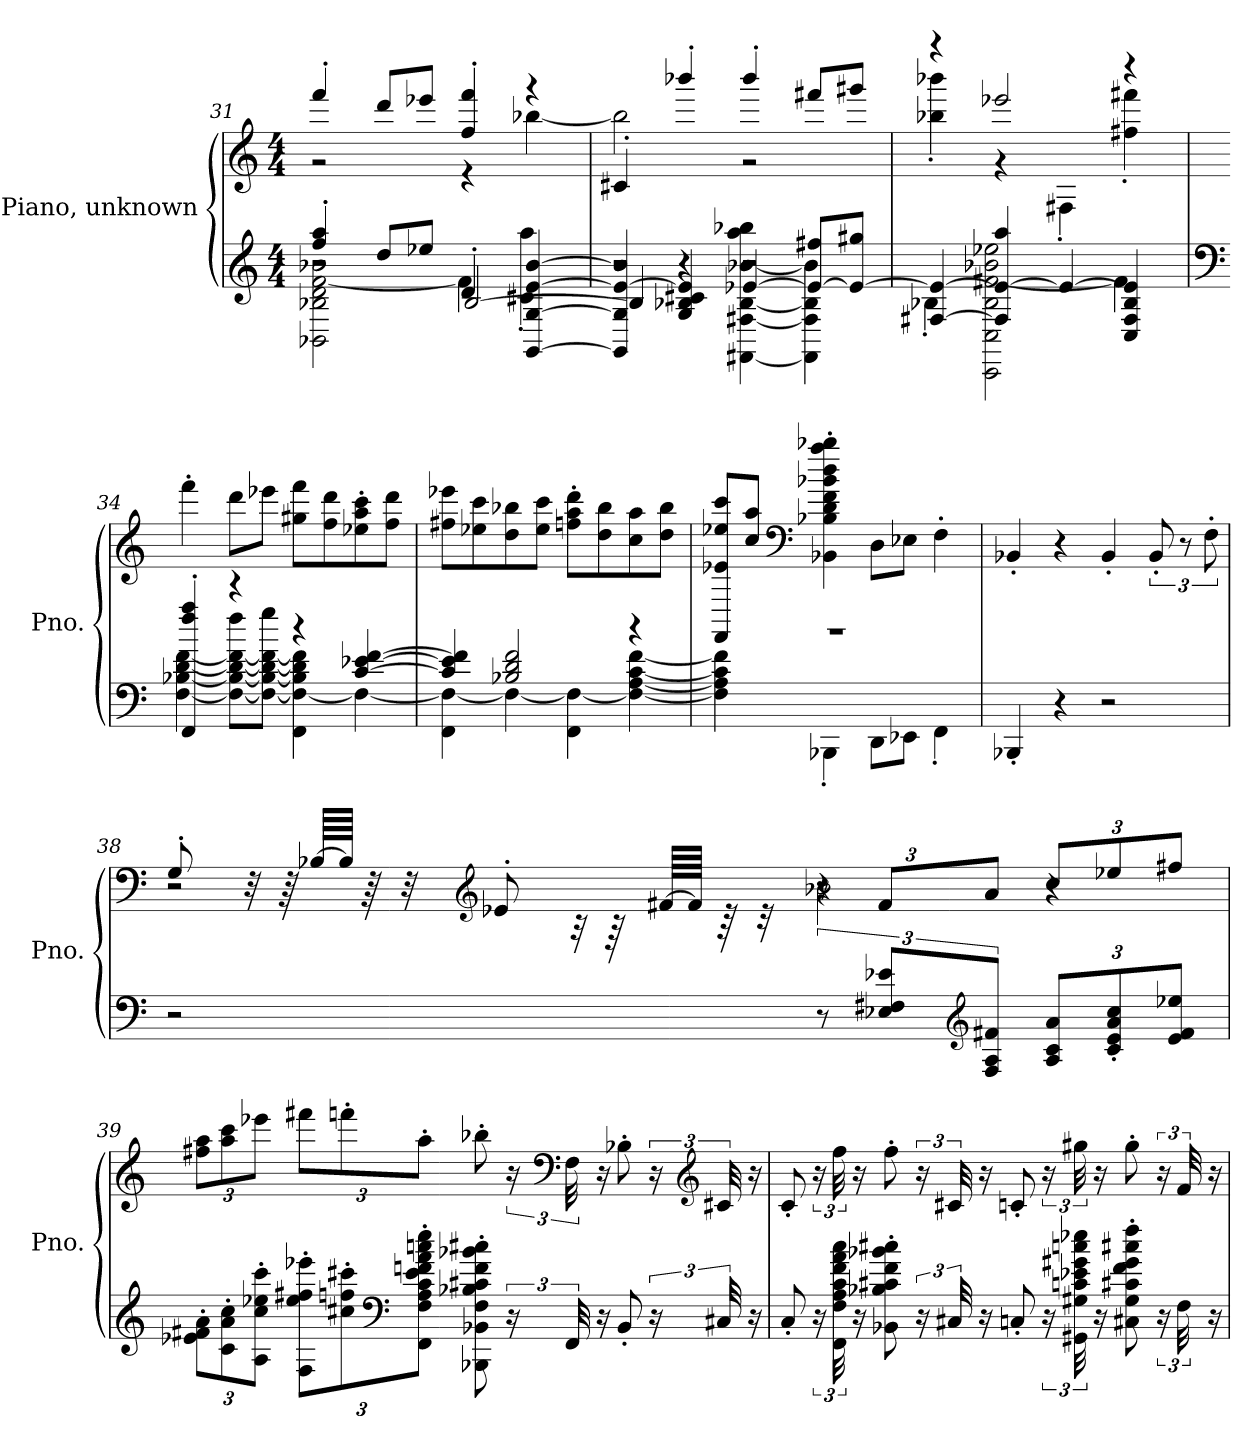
**kern	**kern
*part1	*part1
*staff2	*staff1
*I"Piano, unknown	*
*I'Pno.	*
*clefG2	*clefG2
*k[]	*k[]
*M4/4	*M4/4
=31	=31
*^	*^
*	*^	*	*
4ff/' 4aa/'	2BB-X\ 2B-X\ 2d\ [2f\ 2b-X\	2r	4fff'/	2r
8dd/L	.	.	8ddd/L	.
8ee-X/J	.	.	8eee-X/J	.
4d'/	4f\]	[2B-/	4ff/' 4fff/'	4r
[4GG/ [4G/ [4e/ [4b-/	4c#X\' 4aa\'	.	4r	[4bb-X\
!!LO:LB:g=z	!!
=32	=32	=32	=32	=32
4GG/] 4G/] 4e/_ 4b-/]	2r	4B-/]	4c#X'/	2bb-\]
4G/ 4B-X/ 4c#X/ 4e/]	.	4r	4bbb-X'/	.
[4e-X/	[4FF#X\ [4F#X\ [4B-\ [4b-X\ 4aa\ 4bb-X\	2r	4bbb-'/	2r
8e-/_ 8ff#X/L	4FF#\] 4F#\] 4B-\] 4b-\]	.	8fff#X/L	.
8e-/_ 8gg#X/J	.	.	8ggg#X/J	.
*	*v	*v	*	*
=33	=33	=33	=33
[4F#X/ 4e-/_	4B-X'\	4r	4bb-X\' 4bbb-X\'
4F#/] 4e-/_ 4aa/	2CC\ 2C\ 2B-\ [2f#X\ 2b-X\ 2ee-X\	2eee-X/	4r
4e-/_	.	.	4F#X'\
4C/ 4F#/ 4B-/ 4e-/]	4f#\]	4r	4ff#X\' 4fff#X\'
*	*	*v	*v
=34	=34	=34
*clefF4	*	*
4FF/' 4ff/' 4aa/'	[4F\ [4B-X\ [4d\ [4f\	4fff'\
4r	8F\_ 8B-\_ 8d\_ 8f\_ 8ff\L	8ddd\L
.	8F\_ 8B-\_ 8d\_ 8f\_ 8gg\J	8eee-X\J
4r	4FF\ 4F\_ 4B-\] 4d\] 4f\]	8gg#X\ 8fff\L
.	.	8ff\ 8ddd\
[4c/ [4e-X/ [4f/	4F\_	8ee-X\' 8aa\' 8ccc\'
.	.	8ff\ 8ddd\J
!!LO:LB:g=z
=35	=35	=35
4c/] 4e-/] 4f/]	4FF\ 4F\_	8ff#X\ 8eee-X\L
.	.	8ee-X\ 8ccc\
2B-X/ 2d/ 2f/	4F\_	8dd\ 8bb-X\
.	.	8ee-\ 8ccc\J
.	4FF\ 4F\_	8ffn\' 8aa\' 8ddd\'L
.	.	8dd\ 8bb-\
4r	4F\_ [4A\ [4c\ [4f\	8cc\ 8aa\
.	.	8dd\ 8bb-\J
=36	=36	=36
1r	4F\] 4A\] 4c\] 4f\]	8FF/ 8e-X/ 8ee-X/ 8ccc/L
.	.	8cc/ 8aa/J
*	*	*clefF4
.	4BBB-X'\	4BB-X\' 4B-X\' 4d\' 4f\' 4b-X\' 4dd\' 4aa\' 4bb-X\'
.	8DD\L	8D\L
.	8EE-X\J	8E-X\J
.	4FF'\	4F'\
*v	*v	*
=37	=37
4BBB-X'/	4BB-X'/
4r	4r
2r	4BB-'/
.	12BB-'/
.	12r
.	12F'\
!!LO:PB:g=z
=38	=38
*	*^
*	*	*^
2r	2r	2r	8G'/
.	.	.	32r
.	.	.	64r
.	.	.	[64B-X/LLLL
.	.	.	64B-/JJJJ]
.	.	.	64r
.	.	.	32r
*	*clefG2	*	*
.	.	.	8e-X'/
.	.	.	32r
.	.	.	64r
.	.	.	[64f#X/LLLL
.	.	.	64f#/JJJJ]
.	.	.	64r
.	.	.	32r
12r	4r	2b-X\	12r
12E-X/ 12F#X/ 12e-X/L	.	.	12f#/L
*clefG2	*	*	*
12F#/ 12A/ 12f#X/J	.	.	12a/J
*Xbrackettup	*Xbrackettup	*	*
12A/ 12c/ 12a/L	12cc/L	.	4r
12c/' 12e-/' 12a/' 12cc/'	12ee-X/	.	.
12e-/ 12f#/ 12ee-X/J	12ff#X/J	.	.
*	*v	*v	*v
!!LO:LB:g=z
=39	=39
12e-X\' 12f#X\' 12a\'L	12ff#X\ 12aa\L
12c\' 12a\' 12cc\'	12aa\ 12ccc\
12A\' 12cc\' 12ee-X\' 12ccc\'J	12eee-X\J
12F\' 12ee-\' 12ff#X\' 12eee-X\'L	12fff#X\L
12cc#X\' 12ffn\' 12ccc#X\'	12fffn'\
*clefF4	*
12FF\' 12F\' 12A\' 12c\' 12e-\' 12fn\' 12a\' 12ccn\' 12ee-\'J	12aa'\J
8BBB-X\' 8BB-X\' 8F\' 8B-X\' 8c#X\' 8f\' 8b-X\' 8cc#X\'	8bb-X'\
*brackettup	*brackettup
24r	24r
*	*clefF4
48FF/	48F\
16r	16r
8BB-'/	8B-X'\
24r	24r
*	*clefG2
48C#X/	48c#X/
16r	16r
!!LO:LB:g=z
=40	=40
8C'/	8c'/
24r	24r
48FF\ 48F\ 48A\ 48c\ 48f\ 48a\ 48cc\	48ff\
16r	16r
8BB-X\' 8B-X\' 8c#X\' 8f\' 8b-X\' 8cc#X\'	8ff'\
24r	24r
48C#X/	48c#X/
16r	16r
8Cn'/	8cn'/
24r	24r
48GG#X\ 48G#X\ 48cn\ 48e-X\ 48g#X\ 48ccn\ 48ee-X\	48gg#X\
16r	16r
8C#X\' 8G#\' 8c#X\' 8f\' 8g#\' 8cc#X\' 8ff\'	8gg#'\
24r	24r
48F\	48f/
16r	16r
=	=
*-	*-
